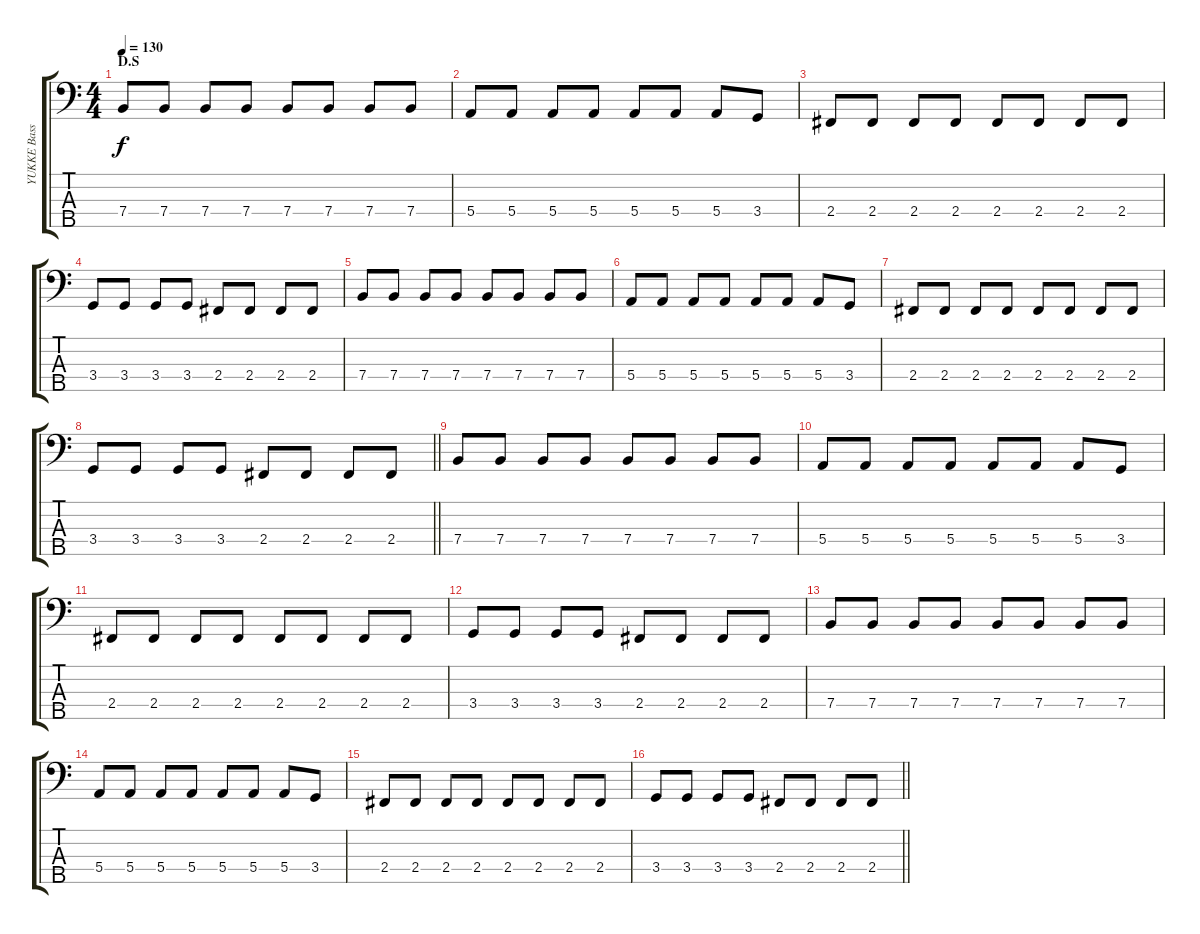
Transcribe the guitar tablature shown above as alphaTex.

\track ("YUKKE Bass" "YUKKE Bass") {instrument electricbassfinger}
\staff {score tabs}
\tuning (G2 D2 A1 E1 B0) {hide}
\ts (4 4)
\section ("" "D.S")
\tempo 130
\clef f4
\ks c
7.4.8{dy f} 7.4.8 7.4.8 7.4.8 7.4.8 7.4.8 7.4.8 7.4.8 |
5.4.8 5.4.8 5.4.8 5.4.8 5.4.8 5.4.8 5.4.8 3.4.8 |
2.4.8 2.4.8 2.4.8 2.4.8 2.4.8 2.4.8 2.4.8 2.4.8 |
3.4.8 3.4.8 3.4.8 3.4.8 2.4.8 2.4.8 2.4.8 2.4.8 |
7.4.8 7.4.8 7.4.8 7.4.8 7.4.8 7.4.8 7.4.8 7.4.8 |
5.4.8 5.4.8 5.4.8 5.4.8 5.4.8 5.4.8 5.4.8 3.4.8 |
2.4.8 2.4.8 2.4.8 2.4.8 2.4.8 2.4.8 2.4.8 2.4.8 |
\barLineRight lightlight
3.4.8 3.4.8 3.4.8 3.4.8 2.4.8 2.4.8 2.4.8 2.4.8 |
7.4.8 7.4.8 7.4.8 7.4.8 7.4.8 7.4.8 7.4.8 7.4.8 |
5.4.8 5.4.8 5.4.8 5.4.8 5.4.8 5.4.8 5.4.8 3.4.8 |
2.4.8 2.4.8 2.4.8 2.4.8 2.4.8 2.4.8 2.4.8 2.4.8 |
3.4.8 3.4.8 3.4.8 3.4.8 2.4.8 2.4.8 2.4.8 2.4.8 |
7.4.8 7.4.8 7.4.8 7.4.8 7.4.8 7.4.8 7.4.8 7.4.8 |
5.4.8 5.4.8 5.4.8 5.4.8 5.4.8 5.4.8 5.4.8 3.4.8 |
2.4.8 2.4.8 2.4.8 2.4.8 2.4.8 2.4.8 2.4.8 2.4.8 |
\barLineRight lightlight
3.4.8 3.4.8 3.4.8 3.4.8 2.4.8 2.4.8 2.4.8 2.4.8
